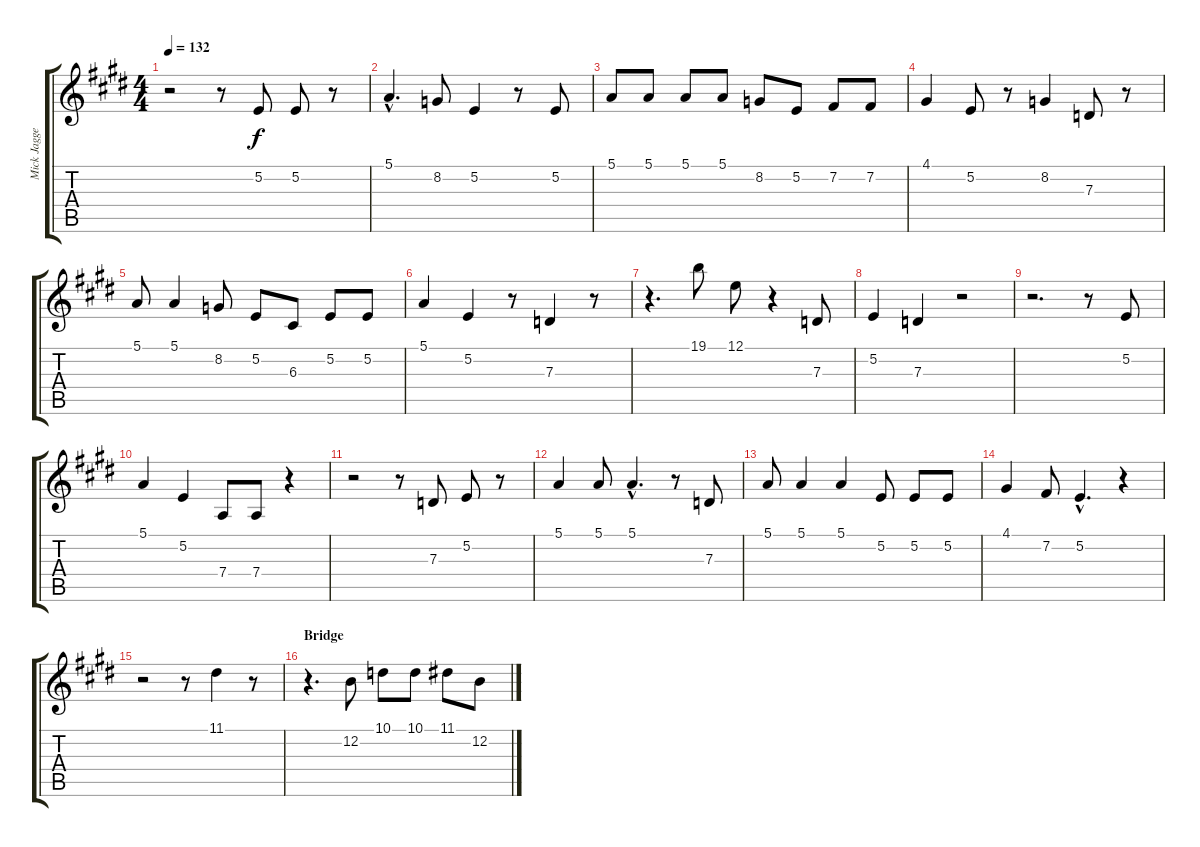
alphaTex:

\track ("Mick Jagger [Voice] " "Mick Jagge") {instrument trombone}
\staff {score tabs}
\tuning (E4 B3 G3 D3 A2 E2) {hide}
\ts (4 4)
\tempo 132
\clef g2
\ks e
r.2{dy f} r.8 5.2.8 5.2.8 r.8 |
5.1{hac}.4{d} 8.2.8 5.2.4 r.8 5.2.8 |
5.1.8 5.1.8 5.1.8 5.1.8 8.2.8 5.2.8 7.2.8 7.2.8 |
4.1.4 5.2.8 r.8 8.2.4 7.3.8 r.8 |
5.1.8 5.1.4 8.2.8 5.2.8 6.3.8 5.2.8 5.2.8 |
5.1.4 5.2.4 r.8 7.3.4 r.8 |
r.4{d} 19.1.8 12.1.8 r.4 7.3.8 |
5.2.4 7.3.4 r.2 |
r.2{d} r.8 5.2.8 |
5.1.4 5.2.4 7.4.8 7.4.8 r.4 |
r.2 r.8 7.3.8 5.2.8 r.8 |
5.1.4 5.1.8 5.1{hac}.4{d} r.8 7.3.8 |
5.1.8 5.1.4 5.1.4 5.2.8 5.2.8 5.2.8 |
4.1.4 7.2.8 5.2{hac}.4{d} r.4 |
r.2 r.8 11.1.4 r.8 |
\section ("" "Bridge")
r.4{d} 12.2.8 10.1.8 10.1.8 11.1.8 12.2.8
